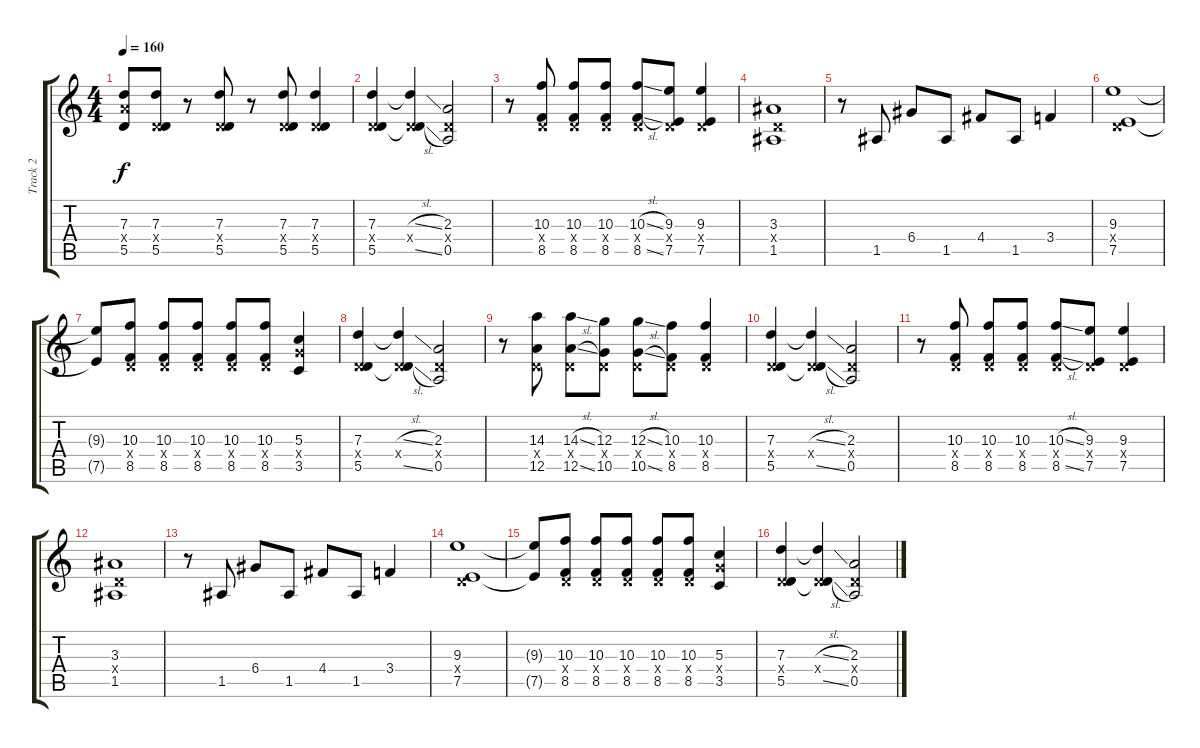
\track ("Track 2" "Track 2") {instrument overdrivenguitar}
\staff {score tabs}
\tuning (E4 B3 G3 D3 A2 E2) {hide}
\ts (4 4)
\tempo 160
\clef g2
\ks c
(7.3 7.4{x} 5.5).8{dy f} (7.3 0.4{x} 5.5).8 r.8 (7.3 0.4{x} 5.5).8 r.8 (7.3 0.4{x} 5.5).8 (7.3 0.4{x} 5.5).4 |
(7.3 0.4{x} 5.5).4 (7.3{sl t} 0.4{x} 5.5{sl t}).4 (2.3 0.4{x} 0.5).2 |
r.8 (10.3 0.4{x} 8.5).8 (10.3 0.4{x} 8.5).8 (10.3 0.4{x} 8.5).8 (10.3{sl} 0.4{x} 8.5{sl}).8 (9.3 0.4{x} 7.5).8 (9.3 0.4{x} 7.5).4 |
(3.3 0.4{x} 1.5).1 |
r.8 1.5.8 6.4.8 1.5.8 4.4.8 1.5.8 3.4.4 |
(9.3 0.4{x} 7.5).1 |
(9.3{t} 7.5{t}).8 (10.3 0.4{x} 8.5).8 (10.3 0.4{x} 8.5).8 (10.3 0.4{x} 8.5).8 (10.3 0.4{x} 8.5).8 (10.3 0.4{x} 8.5).8 (5.3 5.4{x} 3.5).4 |
(7.3 0.4{x} 5.5).4 (7.3{sl t} 0.4{x} 5.5{sl t}).4 (2.3 0.4{x} 0.5).2 |
r.8 (14.3 0.4{x} 12.5).8 (14.3{sl} 0.4{x} 12.5{sl}).8 (12.3 0.4{x} 10.5).8 (12.3{sl} 0.4{x} 10.5{sl}).8 (10.3 0.4{x} 8.5).8 (10.3 0.4{x} 8.5).4 |
(7.3 0.4{x} 5.5).4 (7.3{sl t} 0.4{x} 5.5{sl t}).4 (2.3 0.4{x} 0.5).2 |
r.8 (10.3 0.4{x} 8.5).8 (10.3 0.4{x} 8.5).8 (10.3 0.4{x} 8.5).8 (10.3{sl} 0.4{x} 8.5{sl}).8 (9.3 0.4{x} 7.5).8 (9.3 0.4{x} 7.5).4 |
(3.3 0.4{x} 1.5).1 |
r.8 1.5.8 6.4.8 1.5.8 4.4.8 1.5.8 3.4.4 |
(9.3 0.4{x} 7.5).1 |
(9.3{t} 7.5{t}).8 (10.3 0.4{x} 8.5).8 (10.3 0.4{x} 8.5).8 (10.3 0.4{x} 8.5).8 (10.3 0.4{x} 8.5).8 (10.3 0.4{x} 8.5).8 (5.3 5.4{x} 3.5).4 |
(7.3 0.4{x} 5.5).4 (7.3{sl t} 0.4{x} 5.5{sl t}).4 (2.3 0.4{x} 0.5).2
